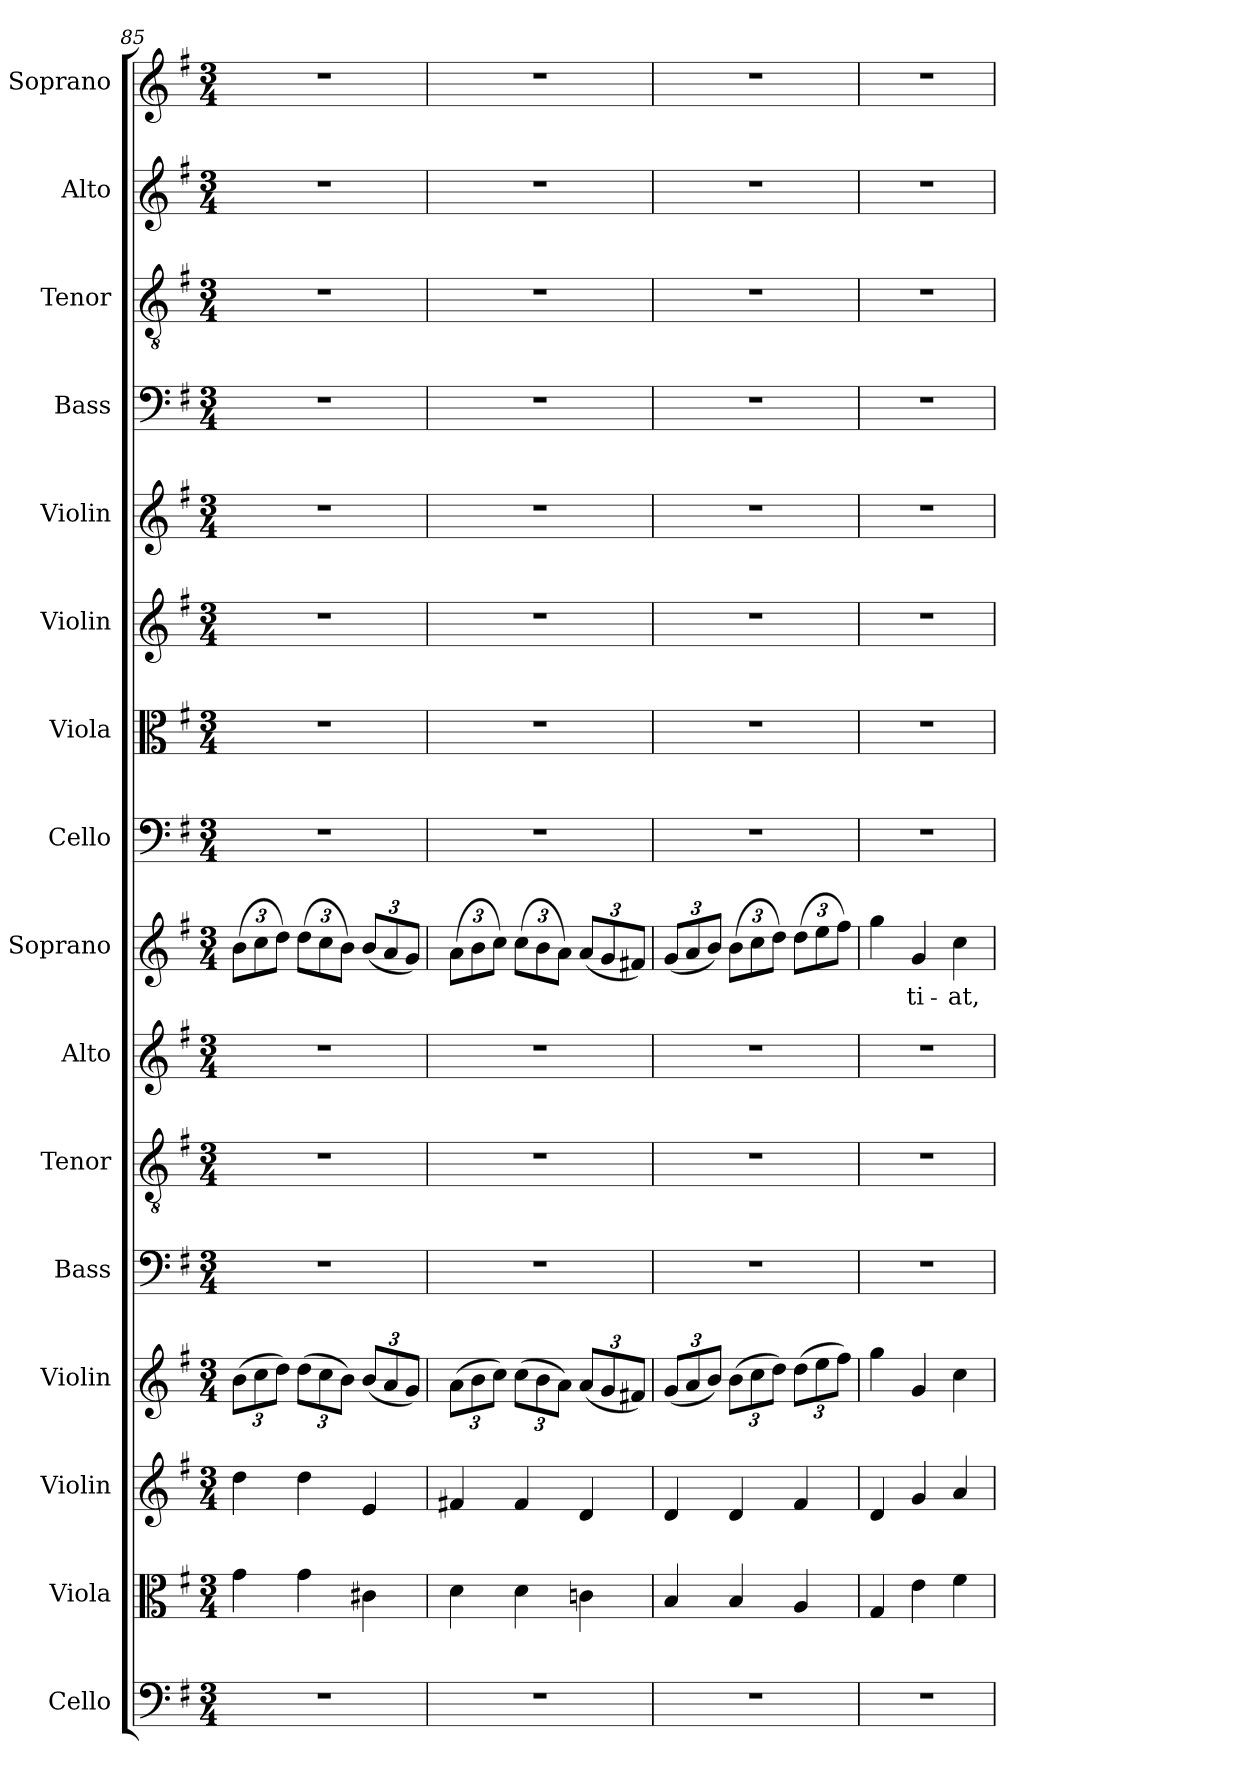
**kern	**kern	**kern	**kern	**kern	**kern	**kern	**kern	**text	**kern	**kern	**kern	**kern	**kern	**kern	**kern	**kern
*part16	*part15	*part14	*part13	*part12	*part11	*part10	*part9	*part9	*part8	*part7	*part6	*part5	*part4	*part3	*part2	*part1
*staff16	*staff15	*staff14	*staff13	*staff12	*staff11	*staff10	*staff9	*staff9	*staff8	*staff7	*staff6	*staff5	*staff4	*staff3	*staff2	*staff1
*I"Cello	*I"Viola	*I"Violin	*I"Violin	*I"Bass	*I"Tenor	*I"Alto	*I"Soprano	*	*I"Cello	*I"Viola	*I"Violin	*I"Violin	*I"Bass	*I"Tenor	*I"Alto	*I"Soprano
*	*I'Vla.	*I'Vln.	*I'Vln.	*I'B	*I'T	*I'A	*I'S	*	*	*I'Vla.	*I'Vln.	*I'Vln.	*I'B	*I'T	*I'A	*I'S
*clefF4	*clefC3	*clefG2	*clefG2	*clefF4	*clefGv2	*clefG2	*clefG2	*	*clefF4	*clefC3	*clefG2	*clefG2	*clefF4	*clefGv2	*clefG2	*clefG2
*k[f#]	*k[f#]	*k[f#]	*k[f#]	*k[f#]	*k[f#]	*k[f#]	*k[f#]	*	*k[f#]	*k[f#]	*k[f#]	*k[f#]	*k[f#]	*k[f#]	*k[f#]	*k[f#]
*e:	*e:	*e:	*e:	*e:	*e:	*e:	*e:	*	*e:	*e:	*e:	*e:	*e:	*e:	*e:	*e:
*M3/4	*M3/4	*M3/4	*M3/4	*M3/4	*M3/4	*M3/4	*M3/4	*	*M3/4	*M3/4	*M3/4	*M3/4	*M3/4	*M3/4	*M3/4	*M3/4
=85	=85	=85	=85	=85	=85	=85	=85	=85	=85	=85	=85	=85	=85	=85	=85	=85
2.r	4g\	4dd\	(>12b\L	2.r	2.r	2.r	(>12b\L	.	2.r	2.r	2.r	2.r	2.r	2.r	2.r	2.r
.	.	.	12cc\	.	.	.	12cc\	.	.	.	.	.	.	.	.	.
.	.	.	12dd\J)	.	.	.	12dd\J)	.	.	.	.	.	.	.	.	.
.	4g\	4dd\	(>12dd\L	.	.	.	(>12dd\L	.	.	.	.	.	.	.	.	.
.	.	.	12cc\	.	.	.	12cc\	.	.	.	.	.	.	.	.	.
.	.	.	12b\J)	.	.	.	12b\J)	.	.	.	.	.	.	.	.	.
.	4c#X\	4e/	(<12b/L	.	.	.	(<12b/L	.	.	.	.	.	.	.	.	.
.	.	.	12a/	.	.	.	12a/	.	.	.	.	.	.	.	.	.
.	.	.	12g/J)	.	.	.	12g/J)	.	.	.	.	.	.	.	.	.
=86	=86	=86	=86	=86	=86	=86	=86	=86	=86	=86	=86	=86	=86	=86	=86	=86
2.r	4d\	4f#X/	(>12a\L	2.r	2.r	2.r	(>12a\L	.	2.r	2.r	2.r	2.r	2.r	2.r	2.r	2.r
.	.	.	12b\	.	.	.	12b\	.	.	.	.	.	.	.	.	.
.	.	.	12cc\J)	.	.	.	12cc\J)	.	.	.	.	.	.	.	.	.
.	4d\	4f#/	(>12cc\L	.	.	.	(>12cc\L	.	.	.	.	.	.	.	.	.
.	.	.	12b\	.	.	.	12b\	.	.	.	.	.	.	.	.	.
.	.	.	12a\J)	.	.	.	12a\J)	.	.	.	.	.	.	.	.	.
.	4cn\	4d/	(<12a/L	.	.	.	(<12a/L	.	.	.	.	.	.	.	.	.
.	.	.	12g/	.	.	.	12g/	.	.	.	.	.	.	.	.	.
.	.	.	12f#X/J)	.	.	.	12f#X/J)	.	.	.	.	.	.	.	.	.
!!LO:LB:g=z
=87	=87	=87	=87	=87	=87	=87	=87	=87	=87	=87	=87	=87	=87	=87	=87	=87
2.r	4B/	4d/	(<12g/L	2.r	2.r	2.r	(<12g/L	.	2.r	2.r	2.r	2.r	2.r	2.r	2.r	2.r
.	.	.	12a/	.	.	.	12a/	.	.	.	.	.	.	.	.	.
.	.	.	12b/J)	.	.	.	12b/J)	.	.	.	.	.	.	.	.	.
.	4B/	4d/	(>12b\L	.	.	.	(>12b\L	.	.	.	.	.	.	.	.	.
.	.	.	12cc\	.	.	.	12cc\	.	.	.	.	.	.	.	.	.
.	.	.	12dd\J)	.	.	.	12dd\J)	.	.	.	.	.	.	.	.	.
.	4A/	4f#/	(>12dd\L	.	.	.	(>12dd\L	.	.	.	.	.	.	.	.	.
.	.	.	12ee\	.	.	.	12ee\	.	.	.	.	.	.	.	.	.
.	.	.	12ff#\J)	.	.	.	12ff#\J)	.	.	.	.	.	.	.	.	.
=88	=88	=88	=88	=88	=88	=88	=88	=88	=88	=88	=88	=88	=88	=88	=88	=88
2.r	4G/	4d/	4gg\	2.r	2.r	2.r	4gg\	.	2.r	2.r	2.r	2.r	2.r	2.r	2.r	2.r
!	!	!	!	!	!	!	!	!LO:LY:b	!	!	!	!	!	!	!	!
.	4e\	4g/	4g/	.	.	.	4g/	-ti-	.	.	.	.	.	.	.	.
!	!	!	!	!	!	!	!	!LO:LY:b	!	!	!	!	!	!	!	!
.	4f#\	4a/	4cc\	.	.	.	4cc\	-at,	.	.	.	.	.	.	.	.
=	=	=	=	=	=	=	=	=	=	=	=	=	=	=	=	=
*-	*-	*-	*-	*-	*-	*-	*-	*-	*-	*-	*-	*-	*-	*-	*-	*-
